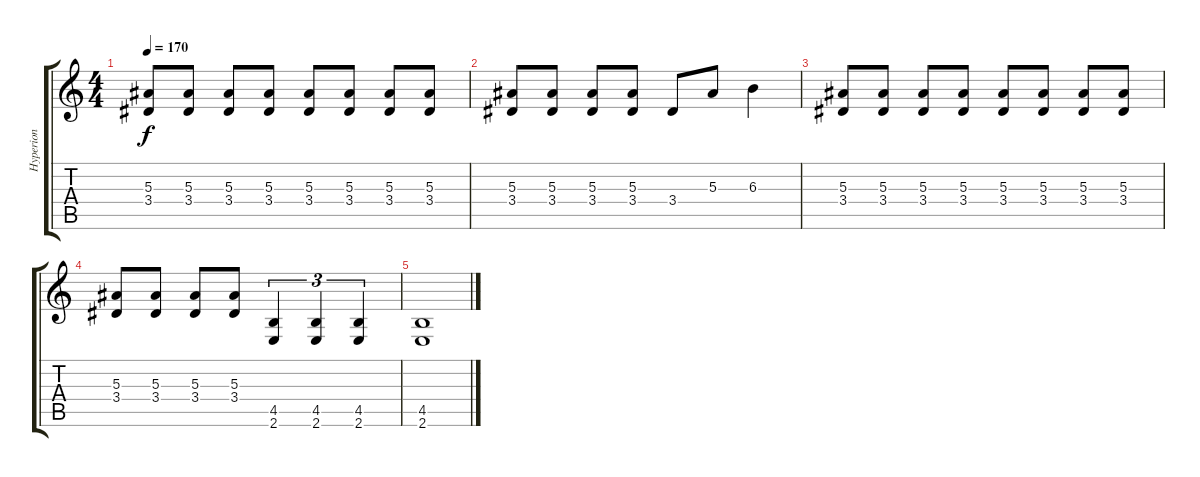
\track ("Hyperion" "Hyperion") {instrument distortionguitar}
\staff {score tabs}
\tuning (D4 A3 F3 C3 G2 D2) {hide}
\ts (4 4)
\tempo 170
\clef g2
\ks c
(5.3 3.4).8{dy f} (5.3 3.4).8 (5.3 3.4).8 (5.3 3.4).8 (5.3 3.4).8 (5.3 3.4).8 (5.3 3.4).8 (5.3 3.4).8 |
(5.3 3.4).8 (5.3 3.4).8 (5.3 3.4).8 (5.3 3.4).8 3.4.8 5.3.8 6.3.4 |
(5.3 3.4).8 (5.3 3.4).8 (5.3 3.4).8 (5.3 3.4).8 (5.3 3.4).8 (5.3 3.4).8 (5.3 3.4).8 (5.3 3.4).8 |
(5.3 3.4).8 (5.3 3.4).8 (5.3 3.4).8 (5.3 3.4).8 (4.5 2.6).4{tu (3 2)} (4.5 2.6).4{tu (3 2)} (4.5 2.6).4{tu (3 2)} |
(4.5 2.6).1
